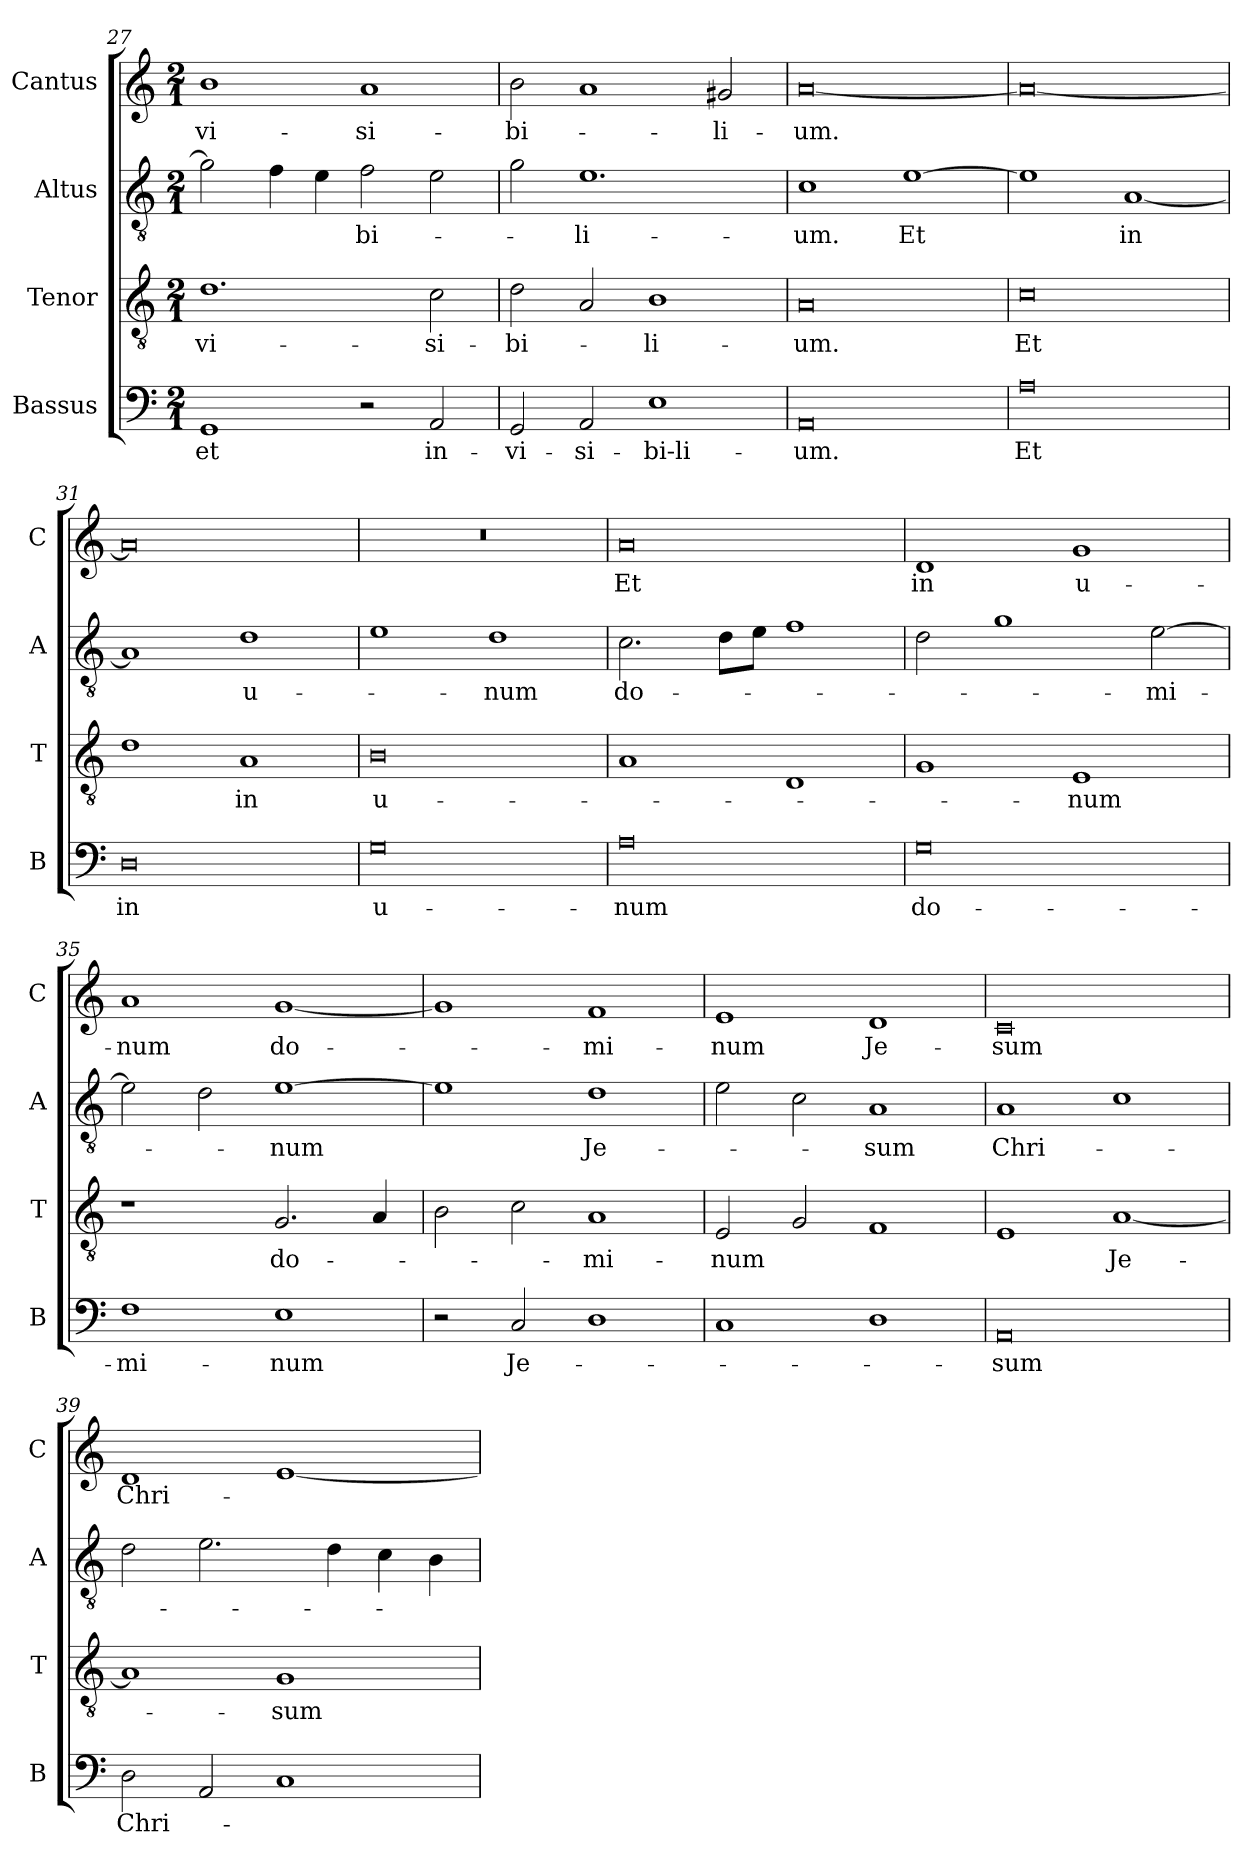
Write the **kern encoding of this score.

**kern	**text	**kern	**text	**kern	**text	**kern	**text
*part4	*part4	*part3	*part3	*part2	*part2	*part1	*part1
*staff4	*staff4	*staff3	*staff3	*staff2	*staff2	*staff1	*staff1
*I"Bassus	*	*I"Tenor	*	*I"Altus	*	*I"Cantus	*
*I'B	*	*I'T	*	*I'A	*	*I'C	*
*clefF4	*	*clefGv2	*	*clefGv2	*	*clefG2	*
*k[]	*	*k[]	*	*k[]	*	*k[]	*
*M2/1	*	*M2/1	*	*M2/1	*	*M2/1	*
=27	=27	=27	=27	=27	=27	=27	=27
!	!LO:LY:i	!	!	!	!	!	!
1GG	et	1.d	-vi-	2g]	.	1b	-vi-
.	.	.	.	4f	.	.	.
.	.	.	.	4e	.	.	.
!	!	!	!	!	!LO:LY:i	!	!
2r	.	.	.	2f	-bi-	1a	-si-
!	!LO:LY:i	!	!	!	!	!	!
2AA	in-	2c	-si-	2e	.	.	.
=28	=28	=28	=28	=28	=28	=28	=28
!	!LO:LY:i	!	!	!	!	!	!
2GG	-vi-	2d	-bi-	2g	.	2b	-bi-
!	!LO:LY:i	!	!	!	!LO:LY:i	!	!
2AA	-si-	2A	.	1.e	-li-	1a	.
!	!LO:LY:i	!	!	!	!	!	!
1E	-bi-li-	1B	-li-	.	.	.	.
.	.	.	.	.	.	2g#X	-li-
=29	=29	=29	=29	=29	=29	=29	=29
!	!LO:LY:i	!	!	!	!LO:LY:i	!	!
0AA	um.	0A	-um.	1c	-um.	[0a	-um.
.	.	.	.	[1e	Et	.	.
=30	=30	=30	=30	=30	=30	=30	=30
0A	Et	0c	Et	1e]	.	0a_	.
.	.	.	.	[1A	in	.	.
=31	=31	=31	=31	=31	=31	=31	=31
0D	in	1d	.	1A]	.	0a]	.
.	.	1A	in	1d	u-	.	.
=32	=32	=32	=32	=32	=32	=32	=32
0G	u-	0B	u-	1e	.	0r	.
.	.	.	.	1d	-num	.	.
=33	=33	=33	=33	=33	=33	=33	=33
!	!	!	!	!	!LO:LY:i	!	!
0A	-num	1A	.	2.c	do-	0a	Et
.	.	.	.	8dL	.	.	.
.	.	.	.	8eJ	.	.	.
.	.	1D	.	1f	.	.	.
=34	=34	=34	=34	=34	=34	=34	=34
!	!LO:LY:i	!	!	!	!	!	!
0G	do-	1G	.	2d	.	1d	in
.	.	.	.	1g	.	.	.
.	.	1E	-num	.	.	1g	u-
!	!	!	!	!	!LO:LY:i	!	!
.	.	.	.	[2e	-mi-	.	.
=35	=35	=35	=35	=35	=35	=35	=35
!	!LO:LY:i	!	!	!	!	!	!
1F	-mi-	1r	.	2e]	.	1a	-num
.	.	.	.	2d	.	.	.
!	!LO:LY:i	!	!LO:LY:i	!	!LO:LY:i	!	!
1E	-num	2.G	do-	[1e	-num	[1g	do-
.	.	4A	.	.	.	.	.
=36	=36	=36	=36	=36	=36	=36	=36
2r	.	2B	.	1e]	.	1g]	.
!	!LO:LY:i	!	!	!	!	!	!
2C	Je-	2c	.	.	.	.	.
!	!	!	!LO:LY:i	!	!LO:LY:i	!	!
1D	.	1A	-mi-	1d	Je-	1f	-mi-
=37	=37	=37	=37	=37	=37	=37	=37
!	!	!	!LO:LY:i	!	!	!	!
1C	.	2E	-num	2e	.	1e	-num
.	.	2G	.	2c	.	.	.
!	!	!	!	!	!LO:LY:i	!	!
1D	.	1F	.	1A	-sum	1d	Je-
=38	=38	=38	=38	=38	=38	=38	=38
!	!LO:LY:i	!	!	!	!LO:LY:i	!	!
0AA	-sum	1E	.	1A	Chri-	0c	-sum
!	!	!	!LO:LY:i	!	!	!	!
.	.	[1A	Je-	1c	.	.	.
=39	=39	=39	=39	=39	=39	=39	=39
!	!LO:LY:i	!	!	!	!	!	!
2D	Chri-	1A]	.	2d	.	1d	Chri-
2AA	.	.	.	2.e	.	.	.
!	!	!	!LO:LY:i	!	!	!	!
1C	.	1G	-sum	.	.	[1e	.
.	.	.	.	4d	.	.	.
.	.	.	.	4c	.	.	.
.	.	.	.	4B	.	.	.
=	=	=	=	=	=	=	=
*-	*-	*-	*-	*-	*-	*-	*-
